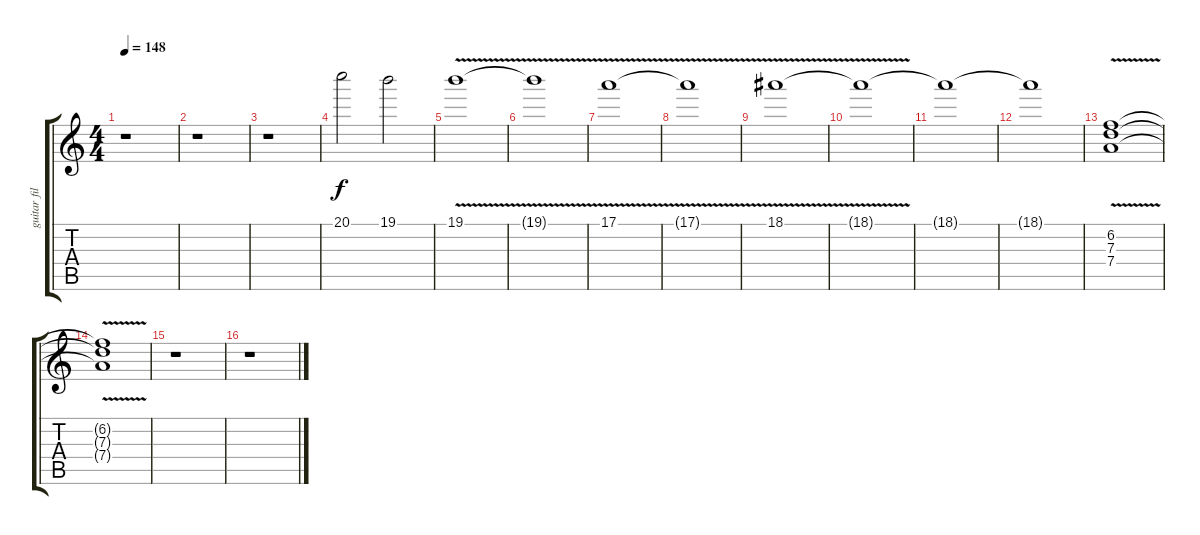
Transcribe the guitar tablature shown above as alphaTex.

\track ("guitar fill" "guitar fil") {instrument overdrivenguitar}
\staff {score tabs}
\tuning (E4 B3 G3 D3 A2 E2) {hide}
\ts (4 4)
\tempo 148
\clef g2
\ks c
r.1{dy f instrument overdrivenguitar} |
r.1 |
r.1 |
20.1.2{volume 8 instrument blownbottle} 19.1.2 |
19.1{v}.1 |
19.1{t}.1 |
17.1{v}.1 |
17.1{t}.1 |
18.1{v}.1 |
18.1{t}.1 |
18.1{t}.1{volume 4} |
18.1{t}.1 |
(6.2{v} 7.3{v} 7.4{v}).1{volume 9 instrument harmonica} |
(6.2{t} 7.3{t} 7.4{t}).1 |
r.1 |
r.1
